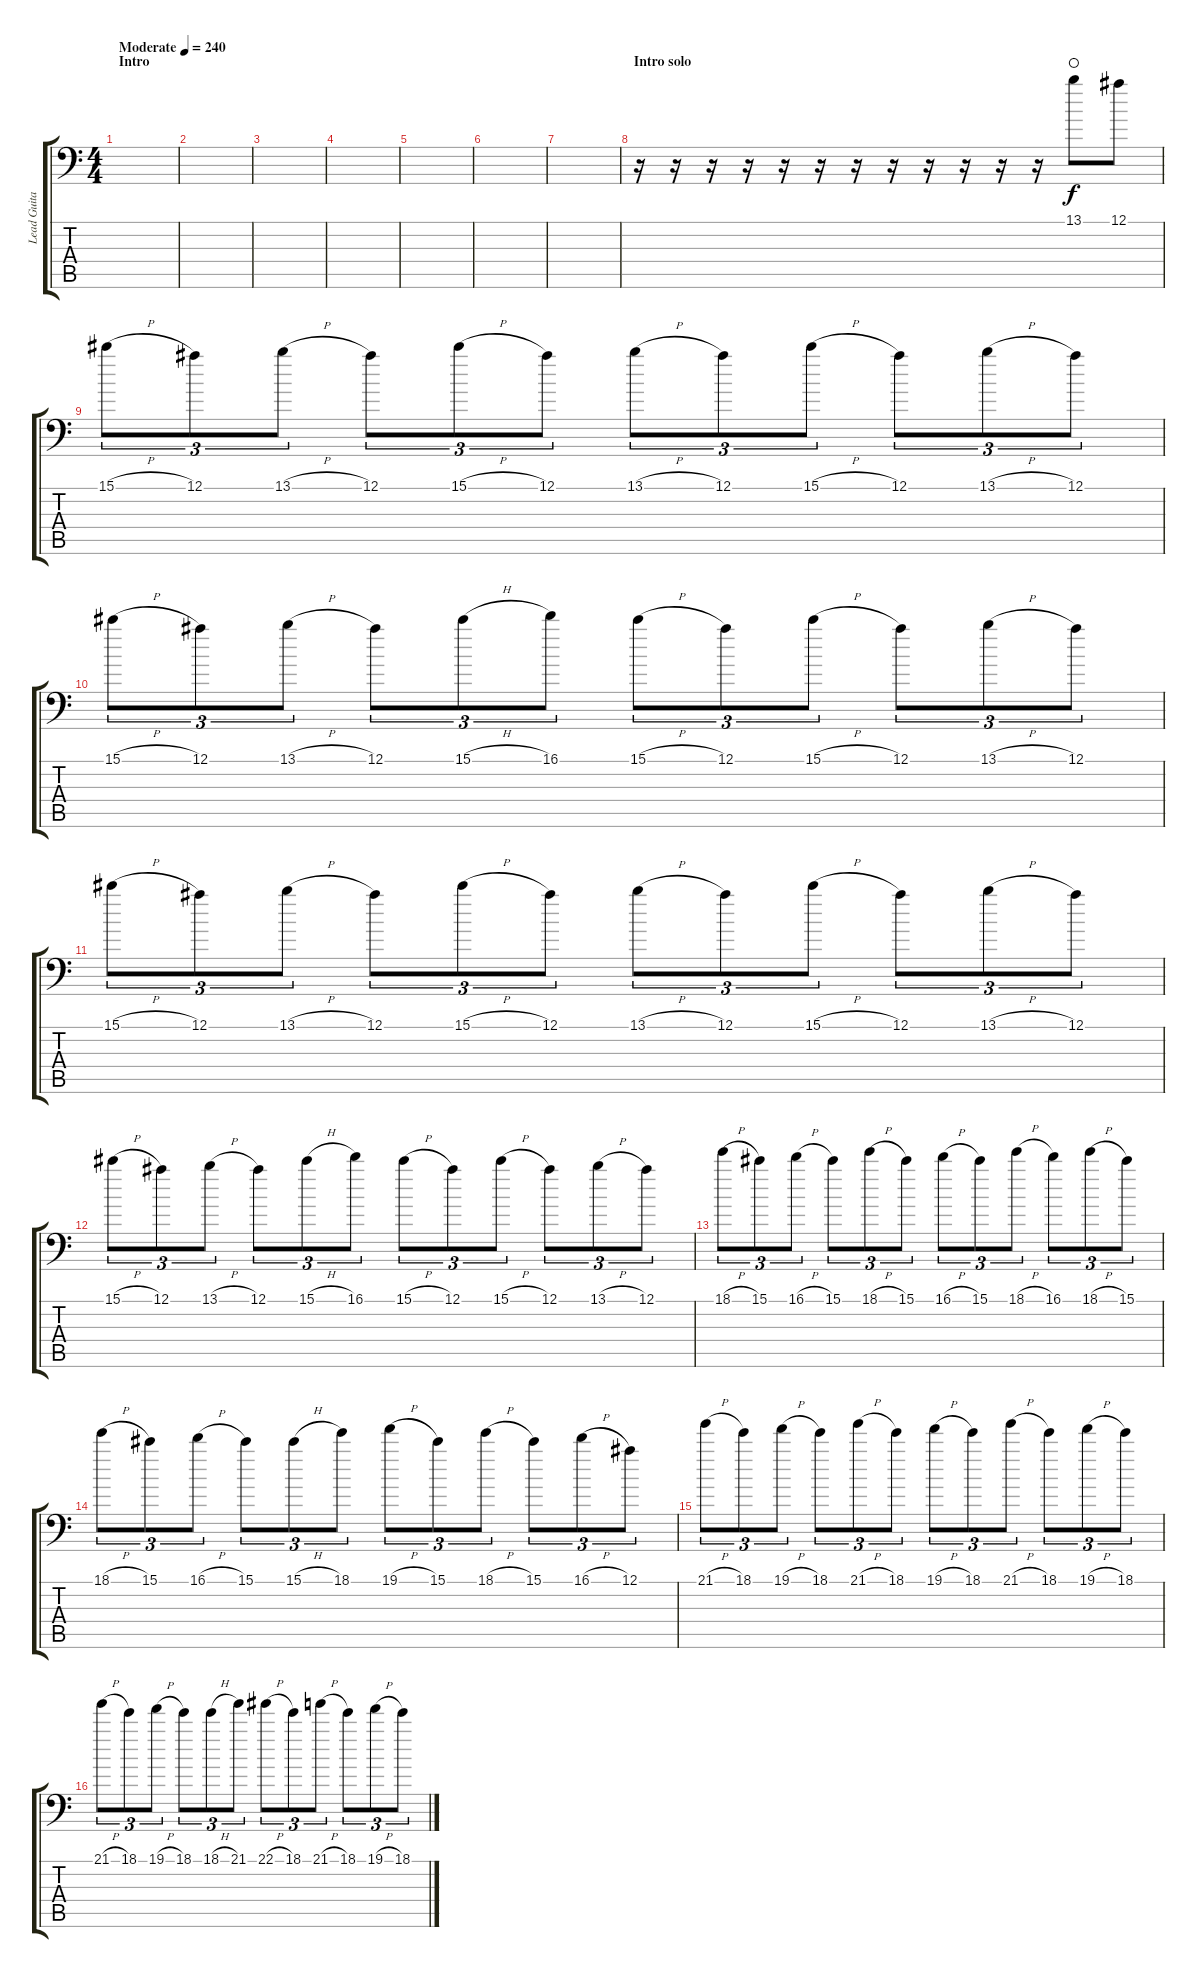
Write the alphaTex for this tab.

\track ("Lead Guitar (Patt)" "Lead Guita") {instrument distortionguitar}
\staff {score tabs}
\tuning (Bb3 F3 Db3 Ab2 Eb2 Bb1) {hide}
\ts (4 4)
\section ("" "Intro")
\tempo (240 "Moderate")
\clef f4
\ks c
|
|
|
|
|
|
|
\section ("" "Intro solo")
r.16 r.16 r.16 r.16 r.16 r.16 r.16 r.16 r.16 r.16 r.16 r.16 13.1.8{waho} 12.1.8 |
15.1{h}.8{tu (3 2)} 12.1.8{tu (3 2)} 13.1{h}.8{tu (3 2)} 12.1.8{tu (3 2)} 15.1{h}.8{tu (3 2)} 12.1.8{tu (3 2)} 13.1{h}.8{tu (3 2)} 12.1.8{tu (3 2)} 15.1{h}.8{tu (3 2)} 12.1.8{tu (3 2)} 13.1{h}.8{tu (3 2)} 12.1.8{tu (3 2)} |
15.1{h}.8{tu (3 2)} 12.1.8{tu (3 2)} 13.1{h}.8{tu (3 2)} 12.1.8{tu (3 2)} 15.1{h}.8{tu (3 2)} 16.1.8{tu (3 2)} 15.1{h}.8{tu (3 2)} 12.1.8{tu (3 2)} 15.1{h}.8{tu (3 2)} 12.1.8{tu (3 2)} 13.1{h}.8{tu (3 2)} 12.1.8{tu (3 2)} |
15.1{h}.8{tu (3 2)} 12.1.8{tu (3 2)} 13.1{h}.8{tu (3 2)} 12.1.8{tu (3 2)} 15.1{h}.8{tu (3 2)} 12.1.8{tu (3 2)} 13.1{h}.8{tu (3 2)} 12.1.8{tu (3 2)} 15.1{h}.8{tu (3 2)} 12.1.8{tu (3 2)} 13.1{h}.8{tu (3 2)} 12.1.8{tu (3 2)} |
15.1{h}.8{tu (3 2)} 12.1.8{tu (3 2)} 13.1{h}.8{tu (3 2)} 12.1.8{tu (3 2)} 15.1{h}.8{tu (3 2)} 16.1.8{tu (3 2)} 15.1{h}.8{tu (3 2)} 12.1.8{tu (3 2)} 15.1{h}.8{tu (3 2)} 12.1.8{tu (3 2)} 13.1{h}.8{tu (3 2)} 12.1.8{tu (3 2)} |
18.1{h}.8{tu (3 2)} 15.1.8{tu (3 2)} 16.1{h}.8{tu (3 2)} 15.1.8{tu (3 2)} 18.1{h}.8{tu (3 2)} 15.1.8{tu (3 2)} 16.1{h}.8{tu (3 2)} 15.1.8{tu (3 2)} 18.1{h}.8{tu (3 2)} 16.1.8{tu (3 2)} 18.1{h}.8{tu (3 2)} 15.1.8{tu (3 2)} |
18.1{h}.8{tu (3 2)} 15.1.8{tu (3 2)} 16.1{h}.8{tu (3 2)} 15.1.8{tu (3 2)} 15.1{h}.8{tu (3 2)} 18.1.8{tu (3 2)} 19.1{h}.8{tu (3 2)} 15.1.8{tu (3 2)} 18.1{h}.8{tu (3 2)} 15.1.8{tu (3 2)} 16.1{h}.8{tu (3 2)} 12.1.8{tu (3 2)} |
21.1{h}.8{tu (3 2)} 18.1.8{tu (3 2)} 19.1{h}.8{tu (3 2)} 18.1.8{tu (3 2)} 21.1{h}.8{tu (3 2)} 18.1.8{tu (3 2)} 19.1{h}.8{tu (3 2)} 18.1.8{tu (3 2)} 21.1{h}.8{tu (3 2)} 18.1.8{tu (3 2)} 19.1{h}.8{tu (3 2)} 18.1.8{tu (3 2)} |
21.1{h}.8{tu (3 2)} 18.1.8{tu (3 2)} 19.1{h}.8{tu (3 2)} 18.1.8{tu (3 2)} 18.1{h}.8{tu (3 2)} 21.1.8{tu (3 2)} 22.1{h}.8{tu (3 2)} 18.1.8{tu (3 2)} 21.1{h}.8{tu (3 2)} 18.1.8{tu (3 2)} 19.1{h}.8{tu (3 2)} 18.1.8{tu (3 2)}
